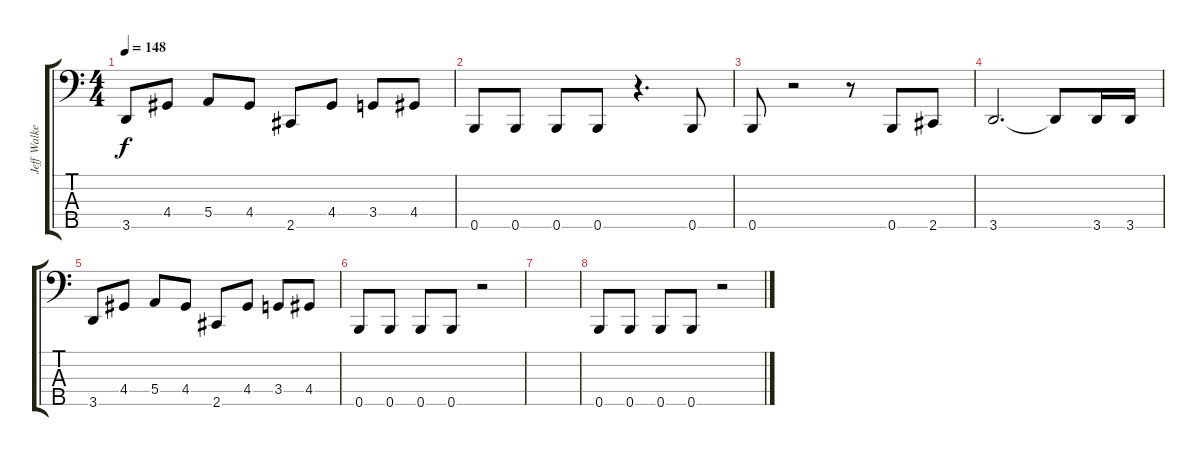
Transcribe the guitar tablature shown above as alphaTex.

\track ("Jeff Walker" "Jeff Walke") {instrument electricbasspick}
\staff {score tabs}
\tuning (G2 D2 A1 E1 B0) {hide}
\ts (4 4)
\tempo 148
\clef f4
\ks c
3.5.8{dy f} 4.4.8 5.4.8 4.4.8 2.5.8 4.4.8 3.4.8 4.4.8 |
0.5.8 0.5.8 0.5.8 0.5.8 r.4{d} 0.5.8 |
0.5.8 r.2 r.8 0.5.8 2.5.8 |
3.5.2{d} 3.5{t}.8 3.5.16 3.5.16 |
3.5.8 4.4.8 5.4.8 4.4.8 2.5.8 4.4.8 3.4.8 4.4.8 |
0.5.8 0.5.8 0.5.8 0.5.8 r.2 |
|
0.5.8 0.5.8 0.5.8 0.5.8 r.2
